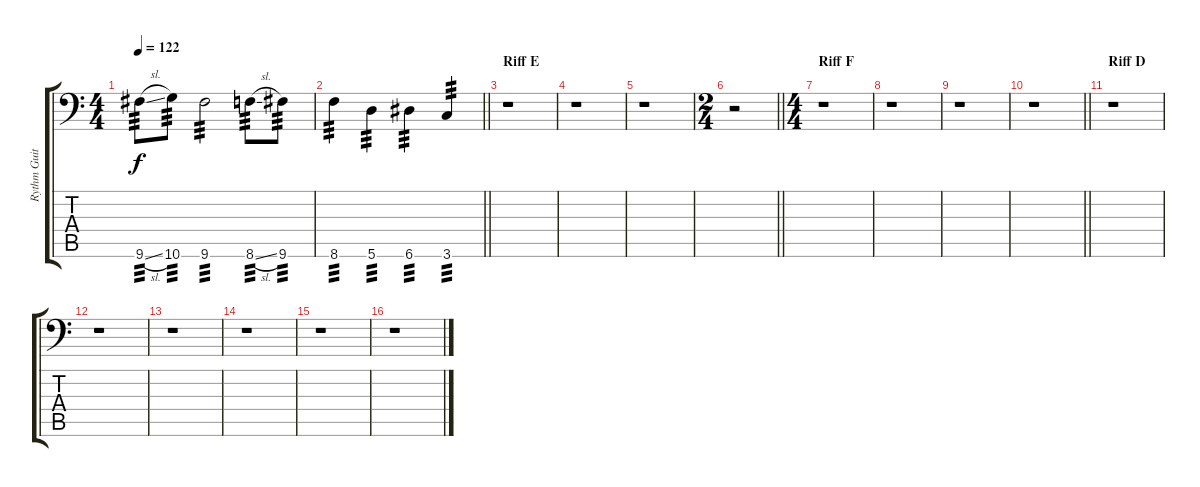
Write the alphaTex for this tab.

\track ("Rythm Guitar 2" "Rythm Guit") {instrument overdrivenguitar}
\staff {score tabs}
\tuning (B3 Gb3 D3 A2 E2 A1) {hide}
\ts (4 4)
\tempo 122
\clef f4
\ks c
9.6{sl}.8{tp 3 dy f} 10.6.8{tp 3} 9.6.2{tp 3} 8.6{sl}.8{tp 3} 9.6.8{tp 3} |
\barLineRight lightlight
8.6.4{tp 3} 5.6.4{tp 3} 6.6.4{tp 3} 3.6.4{tp 3} |
\section ("" "Riff E")
r.1 |
r.1 |
r.1 |
\ts (2 4)
\barLineRight lightlight
r.2 |
\ts (4 4)
\section ("" "Riff F")
r.1 |
r.1 |
r.1 |
\barLineRight lightlight
r.1 |
\section ("" "Riff D")
r.1 |
r.1 |
r.1 |
r.1 |
r.1 |
r.1
